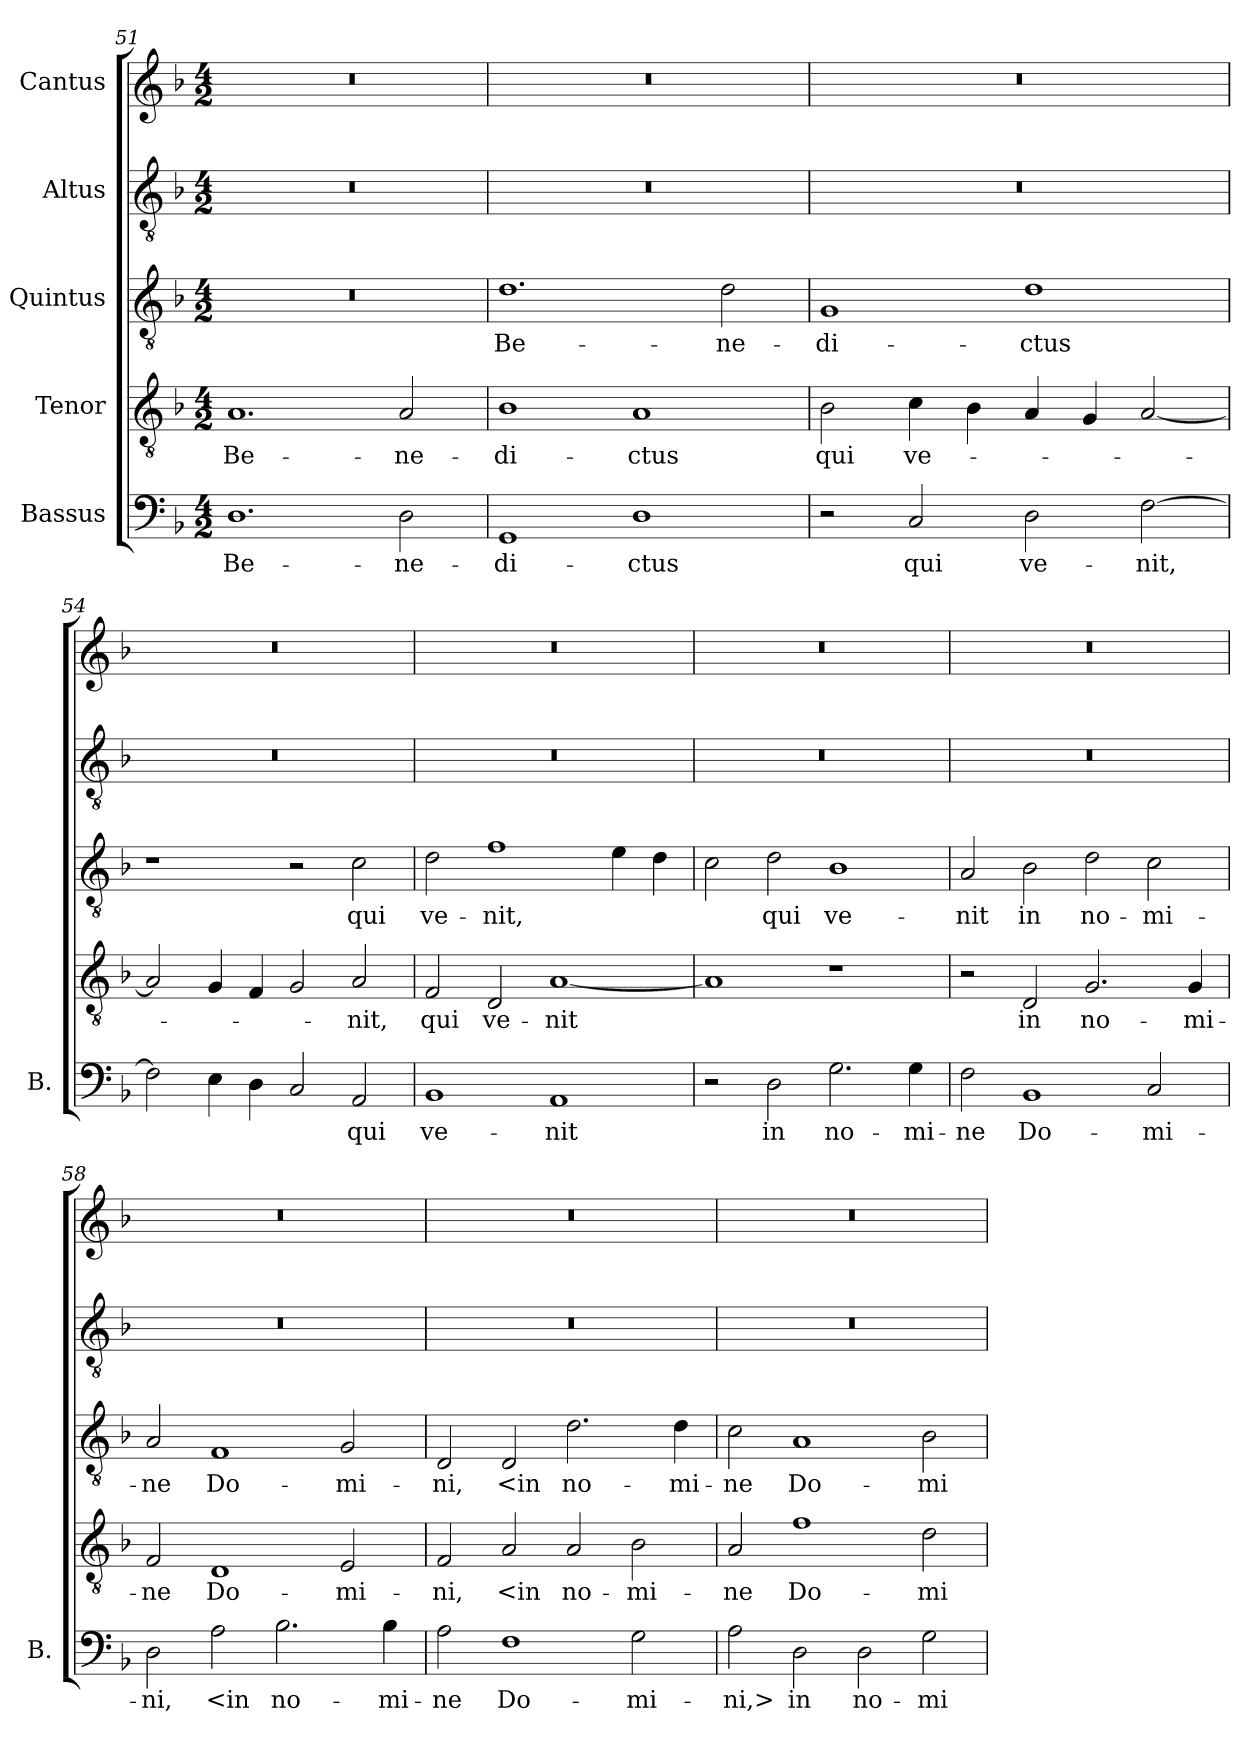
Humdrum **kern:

**kern	**text	**kern	**text	**kern	**text	**kern	**kern
*part5	*part5	*part4	*part4	*part3	*part3	*part2	*part1
*staff5	*staff5	*staff4	*staff4	*staff3	*staff3	*staff2	*staff1
*I"Bassus	*	*I"Tenor	*	*I"Quintus	*	*I"Altus	*I"Cantus
*I'B.	*	*	*	*	*	*	*
*clefF4	*	*clefGv2	*	*clefGv2	*	*clefGv2	*clefG2
*	*	*ITrd7c12	*	*ITrd7c12	*	*ITrd7c12	*
*k[b-]	*	*k[b-]	*	*k[b-]	*	*k[b-]	*k[b-]
*F:	*	*F:	*	*F:	*	*F:	*F:
*M4/2	*	*M4/2	*	*M4/2	*	*M4/2	*M4/2
=51	=51	=51	=51	=51	=51	=51	=51
1.D\	Be-	1.AA/	Be-	0r	.	0r	0r
2D\	-ne-	2AA/	-ne-	.	.	.	.
=52	=52	=52	=52	=52	=52	=52	=52
1GG/	-di-	1BB-\	-di-	1.D\	Be-	0r	0r
1D\	-ctus	1AA/	-ctus	.	.	.	.
.	.	.	.	2D\	-ne-	.	.
=53	=53	=53	=53	=53	=53	=53	=53
2r	.	2BB-\	qui	1GG/	-di-	0r	0r
2C/	qui	4C\	ve-	.	.	.	.
.	.	4BB-\	.	.	.	.	.
2D\	ve-	4AA/	.	1D\	-ctus	.	.
.	.	4GG/	.	.	.	.	.
[2F\	-nit,	[2AA/	.	.	.	.	.
=54	=54	=54	=54	=54	=54	=54	=54
2F\]	.	2AA/]	.	1r	.	0r	0r
4E\	.	4GG/	.	.	.	.	.
4D\	.	4FF/	.	.	.	.	.
2C/	.	2GG/	.	2r	.	.	.
2AA/	qui	2AA/	-nit,	2C\	qui	.	.
=55	=55	=55	=55	=55	=55	=55	=55
1BB-/	ve-	2FF/	qui	2D\	ve-	0r	0r
.	.	2DD/	ve-	1F\	-nit,	.	.
1AA/	-nit	[1AA/	-nit	.	.	.	.
.	.	.	.	4E\	.	.	.
.	.	.	.	4D\	.	.	.
=56	=56	=56	=56	=56	=56	=56	=56
2r	.	1AA/]	.	2C\	.	0r	0r
2D\	in	.	.	2D\	qui	.	.
2.G\	no-	1r	.	1BB-\	ve-	.	.
4G\	-mi-	.	.	.	.	.	.
=57	=57	=57	=57	=57	=57	=57	=57
2F\	-ne	2r	.	2AA/	-nit	0r	0r
1BB-/	Do-	2DD/	in	2BB-\	in	.	.
.	.	2.GG/	no-	2D\	no-	.	.
2C/	-mi-	.	.	2C\	-mi-	.	.
.	.	4GG/	-mi-	.	.	.	.
=58	=58	=58	=58	=58	=58	=58	=58
2D\	-ni,	2FF/	-ne	2AA/	-ne	0r	0r
2A\	<in	1DD/	Do-	1FF/	Do-	.	.
2.B-\	no-	.	.	.	.	.	.
.	.	2EE/	-mi-	2GG/	-mi-	.	.
4B-\	-mi-	.	.	.	.	.	.
=59	=59	=59	=59	=59	=59	=59	=59
2A\	-ne	2FF/	-ni,	2DD/	-ni,	0r	0r
1F\	Do-	2AA/	<in	2DD/	<in	.	.
.	.	2AA/	no-	2.D\	no-	.	.
2G\	-mi-	2BB-\	-mi-	.	.	.	.
.	.	.	.	4D\	-mi-	.	.
=60	=60	=60	=60	=60	=60	=60	=60
2A\	-ni,>	2AA/	-ne	2C\	-ne	0r	0r
2D\	in	1F\	Do-	1AA/	Do-	.	.
2D\	no-	.	.	.	.	.	.
2G\	-mi-	2D\	-mi-	2BB-\	-mi-	.	.
=	=	=	=	=	=	=	=
*-	*-	*-	*-	*-	*-	*-	*-
